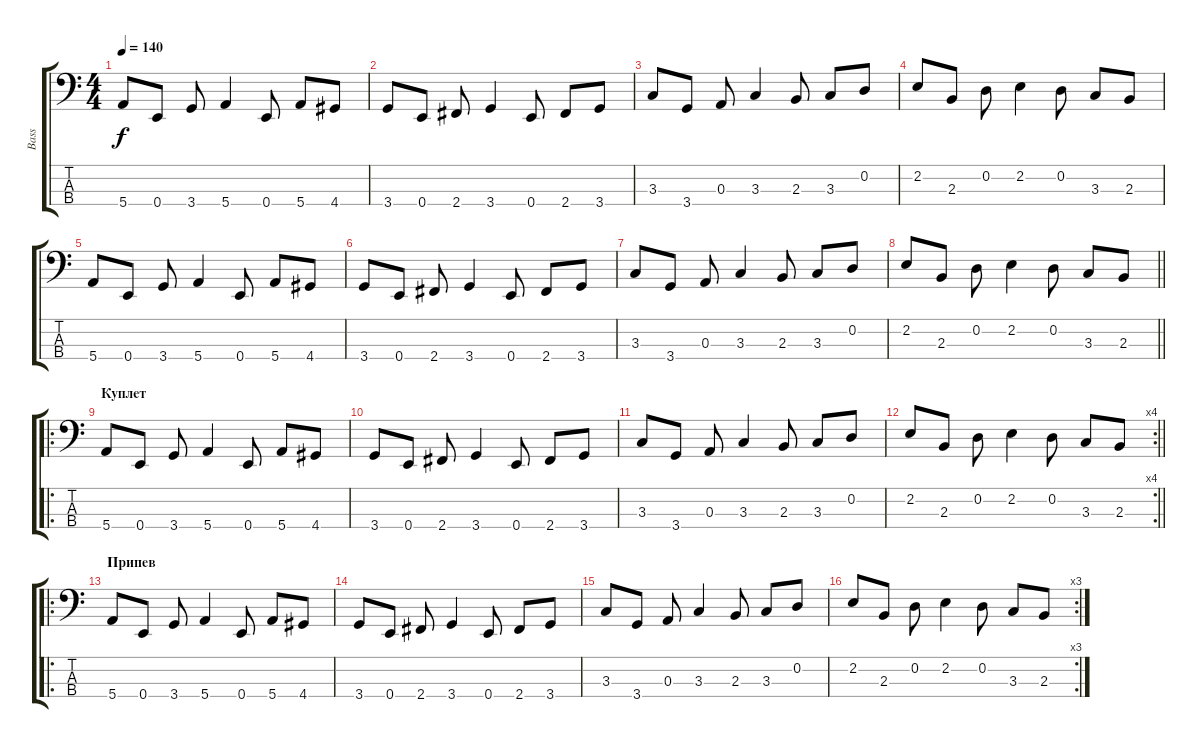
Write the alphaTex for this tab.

\track ("Bass" "Bass") {instrument synthbass1}
\staff {score tabs}
\tuning (G2 D2 A1 E1) {hide}
\ts (4 4)
\tempo 140
\clef f4
\ks c
5.4.8{dy f} 0.4.8 3.4.8 5.4.4 0.4.8 5.4.8 4.4.8 |
3.4.8 0.4.8 2.4.8 3.4.4 0.4.8 2.4.8 3.4.8 |
3.3.8 3.4.8 0.3.8 3.3.4 2.3.8 3.3.8 0.2.8 |
2.2.8 2.3.8 0.2.8 2.2.4 0.2.8 3.3.8 2.3.8 |
5.4.8 0.4.8 3.4.8 5.4.4 0.4.8 5.4.8 4.4.8 |
3.4.8 0.4.8 2.4.8 3.4.4 0.4.8 2.4.8 3.4.8 |
3.3.8 3.4.8 0.3.8 3.3.4 2.3.8 3.3.8 0.2.8 |
\barLineRight lightlight
2.2.8 2.3.8 0.2.8 2.2.4 0.2.8 3.3.8 2.3.8 |
\ro
\section ("" "Куплет")
5.4.8 0.4.8 3.4.8 5.4.4 0.4.8 5.4.8 4.4.8 |
3.4.8 0.4.8 2.4.8 3.4.4 0.4.8 2.4.8 3.4.8 |
3.3.8 3.4.8 0.3.8 3.3.4 2.3.8 3.3.8 0.2.8 |
\rc 4
\barLineRight lightlight
2.2.8 2.3.8 0.2.8 2.2.4 0.2.8 3.3.8 2.3.8 |
\ro
\section ("" "Припев")
5.4.8 0.4.8 3.4.8 5.4.4 0.4.8 5.4.8 4.4.8 |
3.4.8 0.4.8 2.4.8 3.4.4 0.4.8 2.4.8 3.4.8 |
3.3.8 3.4.8 0.3.8 3.3.4 2.3.8 3.3.8 0.2.8 |
\rc 3
2.2.8 2.3.8 0.2.8 2.2.4 0.2.8 3.3.8 2.3.8
